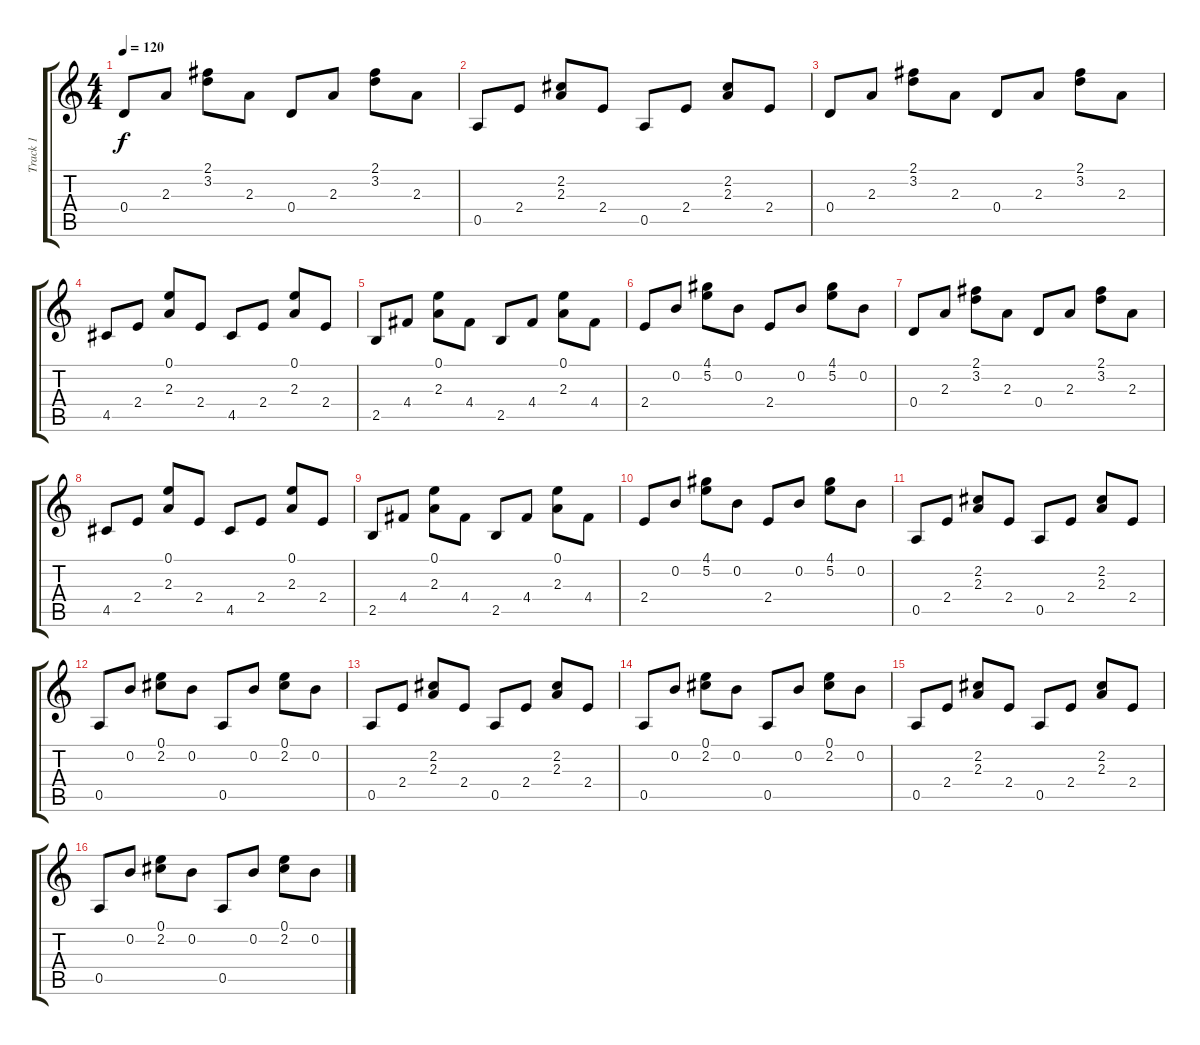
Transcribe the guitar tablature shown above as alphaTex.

\track ("Track 1" "Track 1") {instrument acousticguitarsteel}
\staff {score tabs}
\tuning (E4 B3 G3 D3 A2 E2) {hide}
\ts (4 4)
\tempo 120
\clef g2
\ks c
0.4.8{dy f} 2.3.8 (2.1 3.2).8 2.3.8 0.4.8 2.3.8 (2.1 3.2).8 2.3.8 |
0.5.8 2.4.8 (2.2 2.3).8 2.4.8 0.5.8 2.4.8 (2.2 2.3).8 2.4.8 |
0.4.8 2.3.8 (2.1 3.2).8 2.3.8 0.4.8 2.3.8 (2.1 3.2).8 2.3.8 |
4.5.8 2.4.8 (0.1 2.3).8 2.4.8 4.5.8 2.4.8 (0.1 2.3).8 2.4.8 |
2.5.8 4.4.8 (0.1 2.3).8 4.4.8 2.5.8 4.4.8 (0.1 2.3).8 4.4.8 |
2.4.8 0.2.8 (4.1 5.2).8 0.2.8 2.4.8 0.2.8 (4.1 5.2).8 0.2.8 |
0.4.8 2.3.8 (2.1 3.2).8 2.3.8 0.4.8 2.3.8 (2.1 3.2).8 2.3.8 |
4.5.8 2.4.8 (0.1 2.3).8 2.4.8 4.5.8 2.4.8 (0.1 2.3).8 2.4.8 |
2.5.8 4.4.8 (0.1 2.3).8 4.4.8 2.5.8 4.4.8 (0.1 2.3).8 4.4.8 |
2.4.8 0.2.8 (4.1 5.2).8 0.2.8 2.4.8 0.2.8 (4.1 5.2).8 0.2.8 |
0.5.8 2.4.8 (2.2 2.3).8 2.4.8 0.5.8 2.4.8 (2.2 2.3).8 2.4.8 |
0.5.8 0.2.8 (0.1 2.2).8 0.2.8 0.5.8 0.2.8 (0.1 2.2).8 0.2.8 |
0.5.8 2.4.8 (2.2 2.3).8 2.4.8 0.5.8 2.4.8 (2.2 2.3).8 2.4.8 |
0.5.8 0.2.8 (0.1 2.2).8 0.2.8 0.5.8 0.2.8 (0.1 2.2).8 0.2.8 |
0.5.8 2.4.8 (2.2 2.3).8 2.4.8 0.5.8 2.4.8 (2.2 2.3).8 2.4.8 |
0.5.8 0.2.8 (0.1 2.2).8 0.2.8 0.5.8 0.2.8 (0.1 2.2).8 0.2.8
